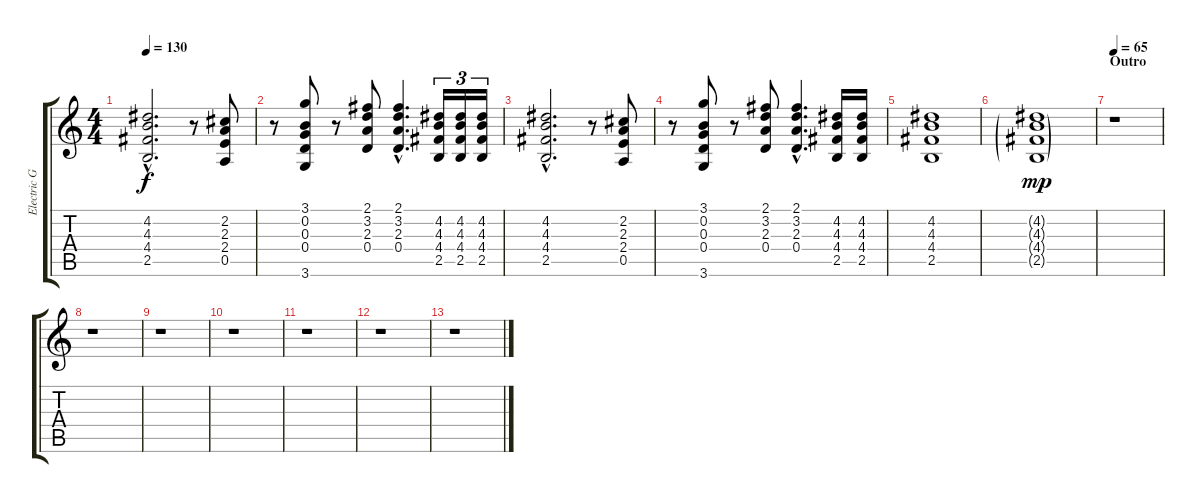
\track ("Electric Guitar (Townshend)" "Electric G") {instrument overdrivenguitar}
\staff {score tabs}
\tuning (E4 B3 G3 D3 A2 E2) {hide}
\ts (4 4)
\tempo 130
\clef g2
\ks c
(4.2{hac} 4.3{hac} 4.4{hac} 2.5{hac}).2{d dy f} r.8 (2.2 2.3 2.4 0.5).8 |
r.8 (3.1 0.2 0.3 0.4 3.6).8 r.8 (2.1 3.2 2.3 0.4).8 (2.1{hac} 3.2{hac} 2.3{hac} 0.4{hac}).4{d} (4.2 4.3 4.4 2.5).16{tu (3 2)} (4.2 4.3 4.4 2.5).16{tu (3 2)} (4.2 4.3 4.4 2.5).16{tu (3 2)} |
(4.2{hac} 4.3{hac} 4.4{hac} 2.5{hac}).2{d} r.8 (2.2 2.3 2.4 0.5).8 |
r.8 (3.1 0.2 0.3 0.4 3.6).8 r.8 (2.1 3.2 2.3 0.4).8 (2.1{hac} 3.2{hac} 2.3{hac} 0.4{hac}).4{d} (4.2 4.3 4.4 2.5).16 (4.2 4.3 4.4 2.5).16 |
(4.2 4.3 4.4 2.5).1{volume 0} |
(4.2{g} 4.3{g} 4.4{g} 2.5{g}).1{dy mp} |
\section ("" "Outro")
\tempo 65
r.1 |
r.1 |
r.1 |
r.1 |
r.1 |
r.1 |
r.1
